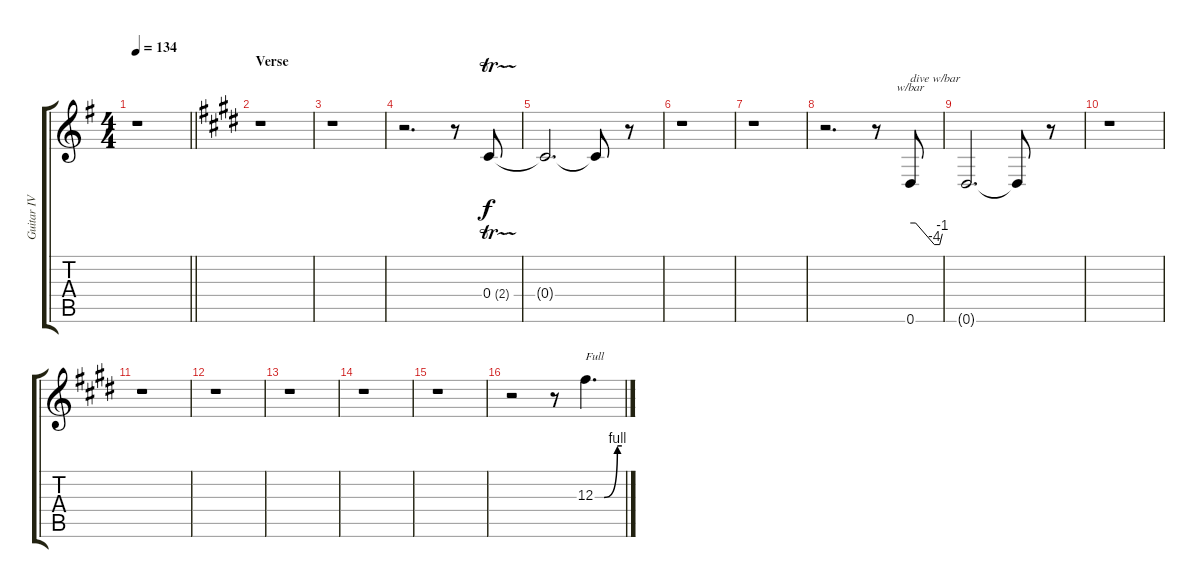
\track ("Guitar IV (right)" "Guitar IV ") {instrument distortionguitar}
\staff {score tabs}
\tuning (Eb4 Bb3 Gb3 Db3 Ab2 Eb2) {hide}
\ts (4 4)
\tempo 134
\clef g2
\barLineRight lightlight
\ks eminor
r.1{dy f} |
\section ("" "Verse")
\ks e
r.1 |
r.1 |
r.2{d} r.8 0.4{tr (2 16)}.8 |
0.4{t}.2{d} 0.4{t}.8 r.8 |
r.1 |
r.1 |
r.2{d} r.8 0.6.8{tbe (custom default 0 0 10 0 45 -16 55 -16 60 -4) txt "dive w/bar"} |
0.6{t}.2{d} 0.6{t}.8 r.8 |
r.1 |
r.1 |
r.1 |
r.1 |
r.1 |
r.1 |
r.2 r.8 12.3{be (custom 0 0 20 0 50 4 60 4)}.4{d txt "Full"}
